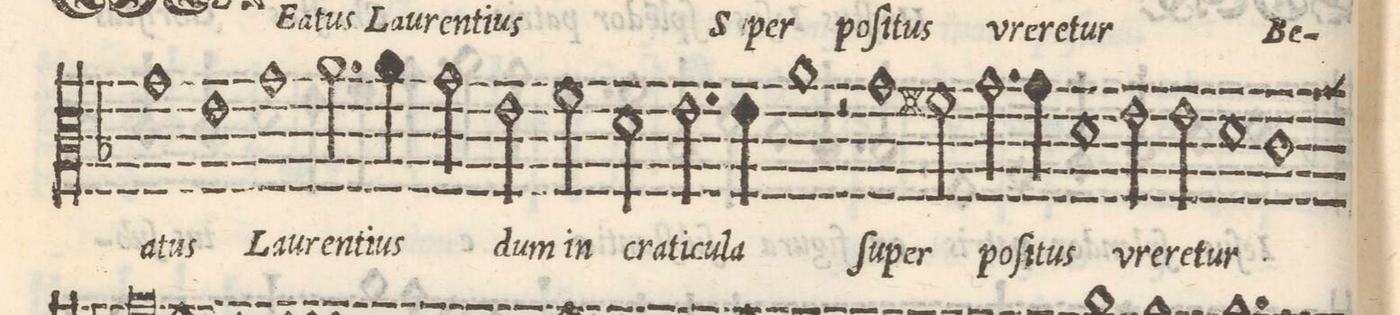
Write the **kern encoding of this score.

**kern	**text
*I"TENOR	*
*clefC3	*
*k[b-]	*
*met(C|)	*
*M2/1	*
=10-	=10-
1g	-a-
1e	-tus
=11-	=11-
1g	Lau-
2.a\	-ren-
4a\	-ti-
=12-	=12-
2g\	-us
2e\	dum
2fny\	in
2d\	cra-
=13-	=13-
2.e\	-ti-
4e\	-cu-
1a	-la
=14-	=14-
2r	.
1g	ſu-
2f#X\	-per
=15-	=15-
2.g\	po-
4g\	-ſi-
1d	-tus
=16-	=16-
2e\	vre-
2e\	-re-
1d	-tur
=17-	=17-
1c	.
*-	*-
